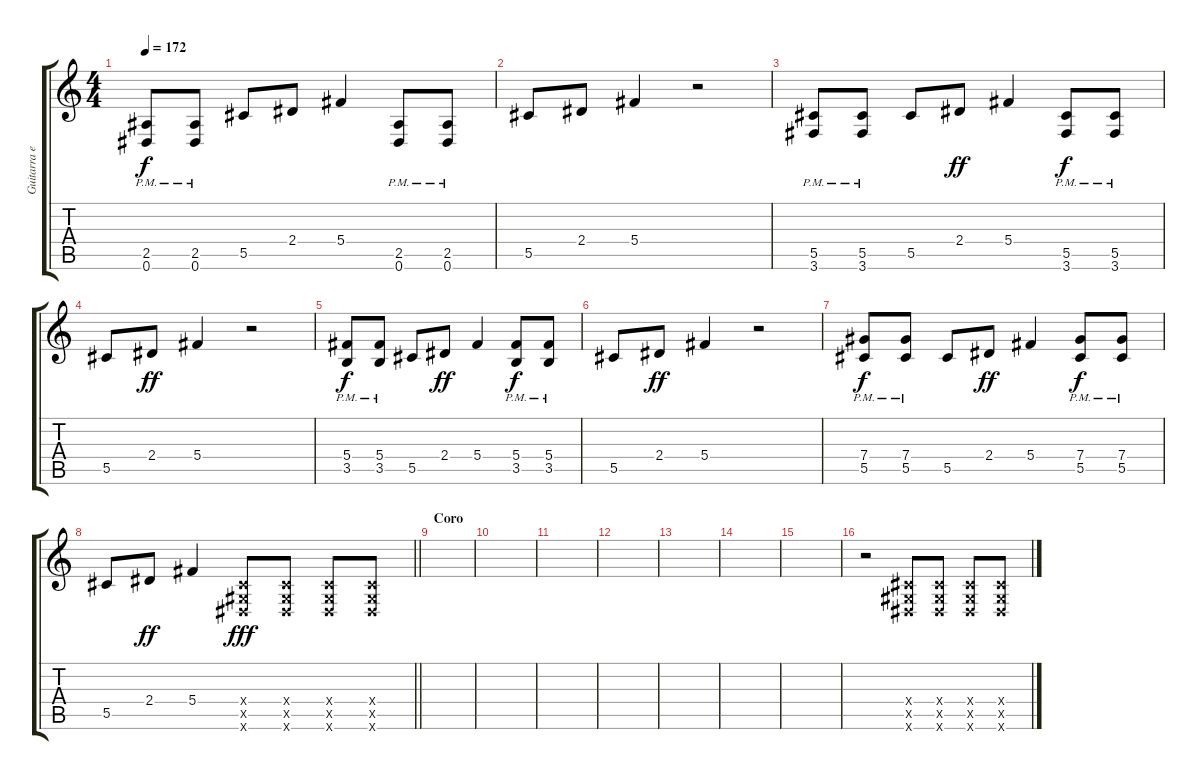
\track ("Guitarra extra" "Guitarra e") {instrument overdrivenguitar}
\staff {score tabs}
\tuning (Eb4 Bb3 Gb3 Db3 Ab2 Eb2) {hide}
\ts (4 4)
\tempo 172
\clef g2
\ks c
(2.5{pm} 0.6{pm}).8{dy f} (2.5{pm} 0.6{pm}).8 5.5.8 2.4.8 5.4.4 (2.5{pm} 0.6{pm}).8 (2.5{pm} 0.6{pm}).8 |
5.5.8 2.4.8 5.4.4 r.2 |
(5.5{pm} 3.6{pm}).8 (5.5{pm} 3.6{pm}).8 5.5.8 2.4.8{dy ff} 5.4.4 (5.5{pm} 3.6{pm}).8{dy f} (5.5{pm} 3.6{pm}).8 |
5.5.8 2.4.8{dy ff} 5.4.4 r.2 |
(5.4{pm} 3.5{pm}).8{dy f} (5.4{pm} 3.5{pm}).8 5.5.8 2.4.8{dy ff} 5.4.4 (5.4{pm} 3.5{pm}).8{dy f} (5.4{pm} 3.5{pm}).8 |
5.5.8 2.4.8{dy ff} 5.4.4 r.2 |
(7.4{pm} 5.5{pm}).8{dy f} (7.4{pm} 5.5{pm}).8 5.5.8 2.4.8{dy ff} 5.4.4 (7.4{pm} 5.5{pm}).8{dy f} (7.4{pm} 5.5{pm}).8 |
\barLineRight lightlight
5.5.8 2.4.8{dy ff} 5.4.4 (0.4{x} 0.5{x} 0.6{x}).8{dy fff} (0.4{x} 0.5{x} 0.6{x}).8 (0.4{x} 0.5{x} 0.6{x}).8 (0.4{x} 0.5{x} 0.6{x}).8 |
\section ("" "Coro")
|
|
|
|
|
|
|
r.2 (0.4{x} 0.5{x} 0.6{x}).8 (0.4{x} 0.5{x} 0.6{x}).8 (0.4{x} 0.5{x} 0.6{x}).8 (0.4{x} 0.5{x} 0.6{x}).8
